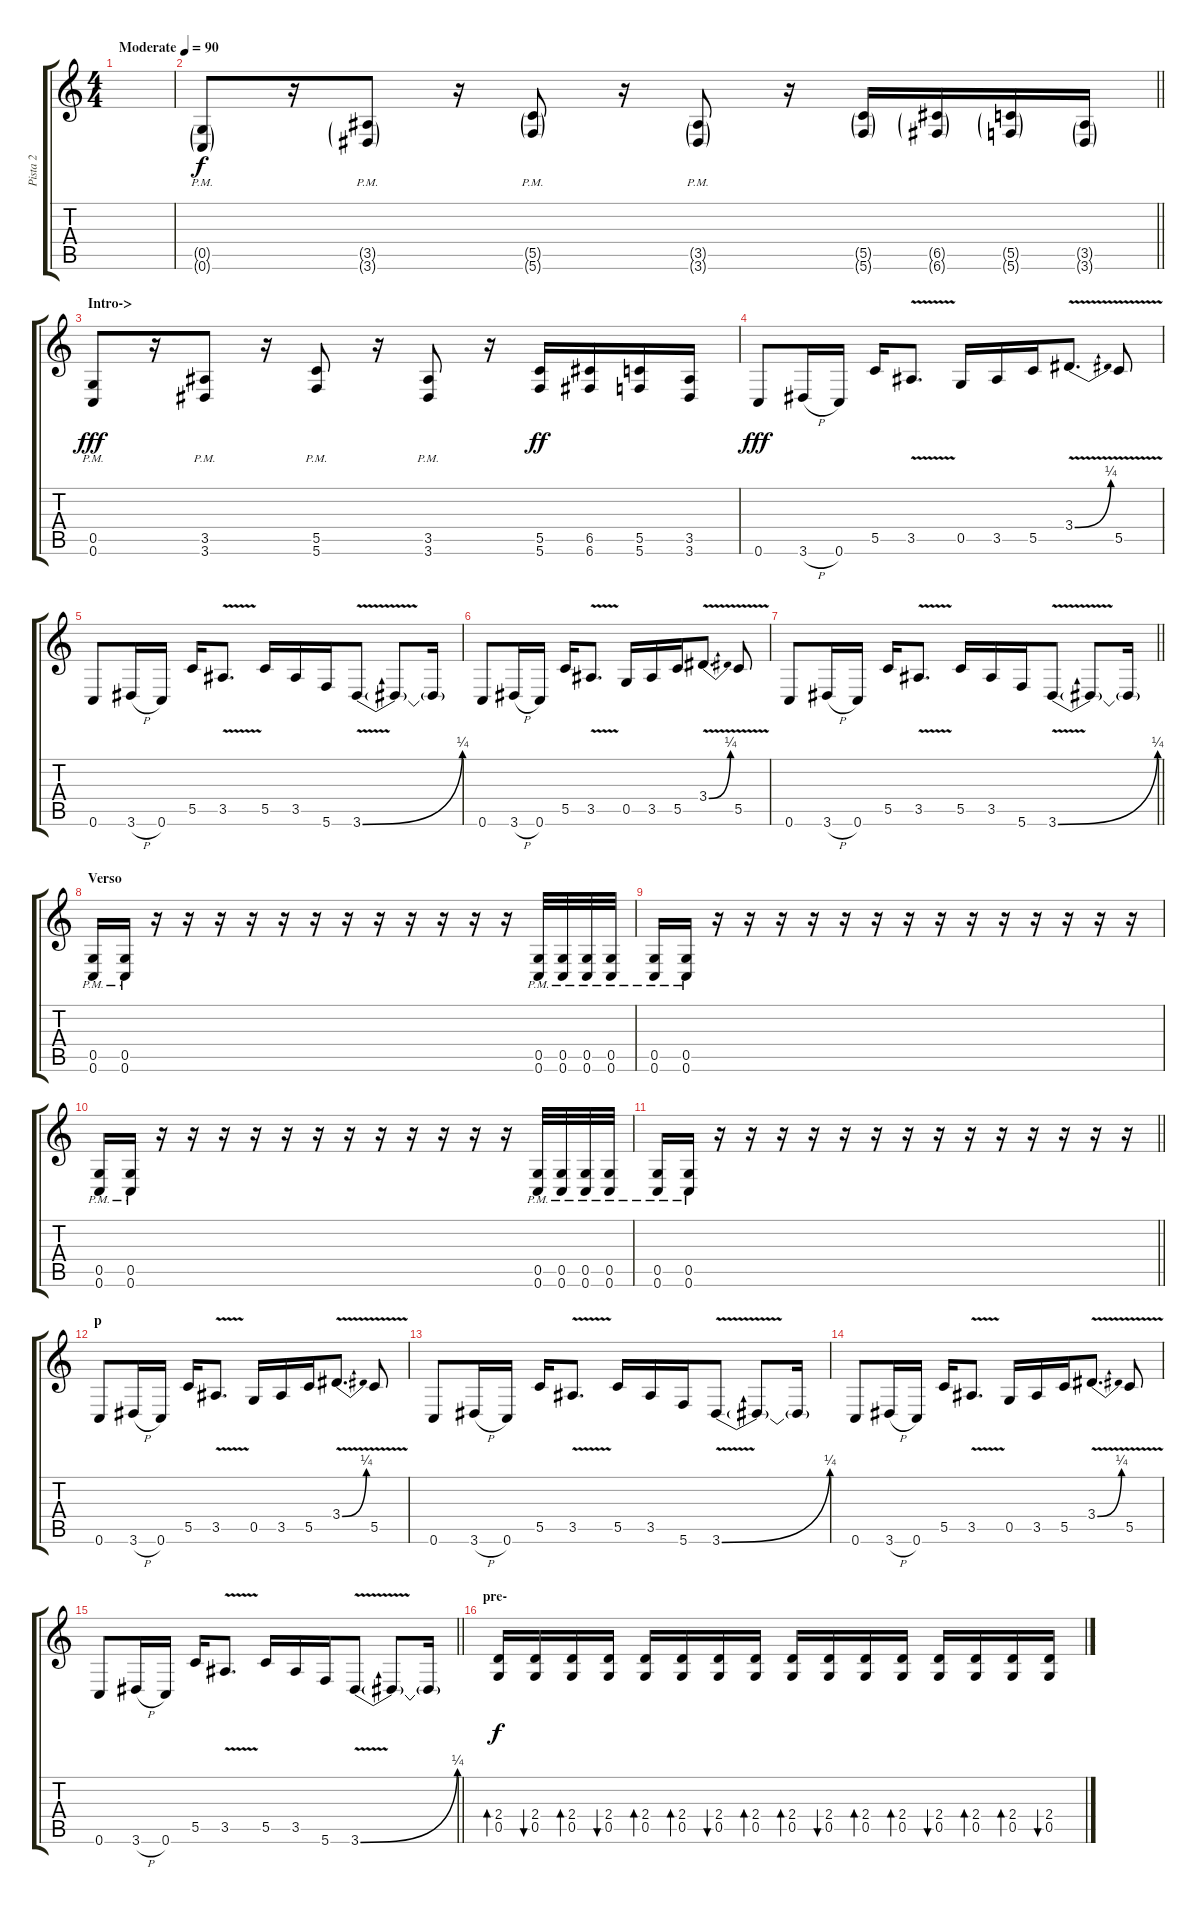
\track ("Pista 2" "Pista 2") {instrument distortionguitar}
\staff {score tabs}
\tuning (D4 A3 F3 C3 G2 C2) {hide}
\ts (4 4)
\tempo (90 "Moderate")
\clef g2
\ks c
|
\barLineRight lightlight
(0.5{g pm} 0.6{g pm}).8 r.16 (3.5{g pm} 3.6{g pm}).8 r.16 (5.5{g pm} 5.6{g pm}).8 r.16 (3.5{g pm} 3.6{g pm}).8 r.16 (5.5{g} 5.6{g}).16 (6.5{g} 6.6{g}).16 (5.5{g} 5.6{g}).16 (3.5{g} 3.6{g}).16 |
\section ("" "Intro->")
(0.5{pm} 0.6{pm}).8{dy fff} r.16 (3.5{pm} 3.6{pm}).8 r.16 (5.5{pm} 5.6{pm}).8 r.16 (3.5{pm} 3.6{pm}).8 r.16 (5.5 5.6).16{dy ff} (6.5 6.6).16 (5.5 5.6).16 (3.5 3.6).16 |
0.6.8{dy fff} 3.6{h}.16 0.6.16 5.5.16 3.5{v}.8{d} 0.5.16 3.5.16 5.5.16 3.4{be (bend 0 0 60 1) v}.8{d} 5.5{v}.8 |
0.6.8 3.6{h}.16 0.6.16 5.5.16 3.5{v}.8{d} 5.5.16 3.5.16 5.6.16 3.6{be (bend 0 0 60 1) v}.8 3.6{t}.8 3.6{t}.16 |
0.6.8 3.6{h}.16 0.6.16 5.5.16 3.5{v}.8{d} 0.5.16 3.5.16 5.5.16 3.4{be (bend 0 0 60 1) v}.8{d} 5.5{v}.8 |
\barLineRight lightlight
0.6.8 3.6{h}.16 0.6.16 5.5.16 3.5{v}.8{d} 5.5.16 3.5.16 5.6.16 3.6{be (bend 0 0 60 1) v}.8 3.6{t}.8 3.6{t}.16 |
\section ("" "Verso")
(0.5{pm} 0.6{pm}).16 (0.5{pm} 0.6{pm}).16 r.16 r.16 r.16 r.16 r.16 r.16 r.16 r.16 r.16 r.16 r.16 r.16 (0.5 0.6{pm}).32 (0.5 0.6{pm}).32 (0.5 0.6{pm}).32 (0.5 0.6{pm}).32 |
(0.5{pm} 0.6{pm}).16 (0.5{pm} 0.6{pm}).16 r.16 r.16 r.16 r.16 r.16 r.16 r.16 r.16 r.16 r.16 r.16 r.16 r.16 r.16 |
(0.5{pm} 0.6{pm}).16 (0.5{pm} 0.6{pm}).16 r.16 r.16 r.16 r.16 r.16 r.16 r.16 r.16 r.16 r.16 r.16 r.16 (0.5 0.6{pm}).32 (0.5 0.6{pm}).32 (0.5 0.6{pm}).32 (0.5 0.6{pm}).32 |
\barLineRight lightlight
(0.5{pm} 0.6{pm}).16 (0.5{pm} 0.6{pm}).16 r.16 r.16 r.16 r.16 r.16 r.16 r.16 r.16 r.16 r.16 r.16 r.16 r.16 r.16 |
\section ("" "p")
0.6.8 3.6{h}.16 0.6.16 5.5.16 3.5{v}.8{d} 0.5.16 3.5.16 5.5.16 3.4{be (bend 0 0 60 1) v}.8{d} 5.5{v}.8 |
0.6.8 3.6{h}.16 0.6.16 5.5.16 3.5{v}.8{d} 5.5.16 3.5.16 5.6.16 3.6{be (bend 0 0 60 1) v}.8 3.6{t}.8 3.6{t}.16 |
0.6.8 3.6{h}.16 0.6.16 5.5.16 3.5{v}.8{d} 0.5.16 3.5.16 5.5.16 3.4{be (bend 0 0 60 1) v}.8{d} 5.5{v}.8 |
\barLineRight lightlight
0.6.8 3.6{h}.16 0.6.16 5.5.16 3.5{v}.8{d} 5.5.16 3.5.16 5.6.16 3.6{be (bend 0 0 60 1) v}.8 3.6{t}.8 3.6{t}.16 |
\section ("" "pre-")
(2.4 0.5).16{bd 240 dy f} (2.4 0.5).16{bu 240} (2.4 0.5).16{bd 240} (2.4 0.5).16{bu 240} (2.4 0.5).16{bd 240} (2.4 0.5).16{bd 240} (2.4 0.5).16{bu 240} (2.4 0.5).16{bd 240} (2.4 0.5).16{bd 240} (2.4 0.5).16{bu 240} (2.4 0.5).16{bd 240} (2.4 0.5).16{bd 240} (2.4 0.5).16{bu 240} (2.4 0.5).16{bd 240} (2.4 0.5).16{bd 240} (2.4 0.5).16{bu 240}
